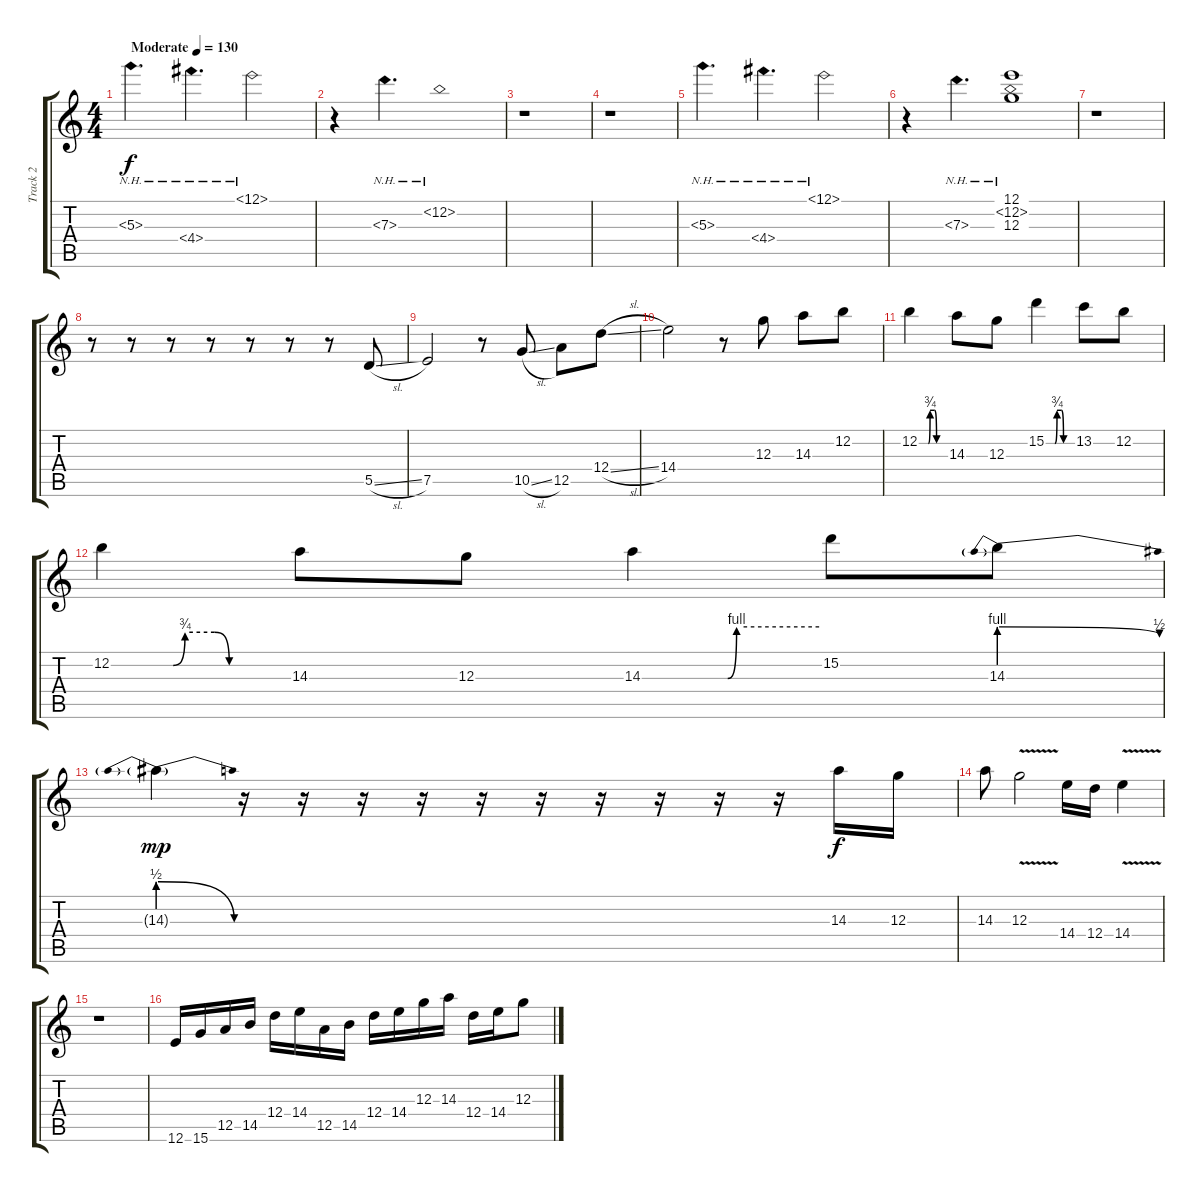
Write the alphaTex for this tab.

\track ("Track 2" "Track 2") {instrument distortionguitar}
\staff {score tabs}
\tuning (E4 B3 G3 D3 A2 E2) {hide}
\ts (4 4)
\tempo (130 "Moderate")
\clef g2
\ks c
5.3{nh}.4{d dy f instrument distortionguitar} 4.4{nh}.4{d} 12.1{nh}.2 |
r.4 7.3{nh}.4{d} 12.2{nh}.1 |
r.1 |
r.1 |
5.3{nh}.4{d} 4.4{nh}.4{d} 12.1{nh}.2 |
r.4 7.3{nh}.4{d} (12.1 12.2{nh} 12.3).1 |
r.1 |
r.8 r.8 r.8 r.8 r.8 r.8 r.8 5.5{sl}.8 |
7.5.2 r.8 10.5{sl}.8 12.5.8 12.4{sl}.8 |
14.4.2 r.8 12.3.8 14.3.8 12.2.8 |
12.2{be (custom 0 0 21 0 25 3 35 3 40 0 60 0)}.4 14.3.8 12.3.8 15.2{be (custom 0 0 20 0 25 3 35 3 40 0 60 0)}.4 13.2.8 12.2.8 |
12.2{be (custom 0 0 21 0 25 3 35 3 40 0 60 0)}.4 14.3.8 12.3.8 14.3{be (custom 0 0 29 0 32 4 60 4)}.4 15.2.8 14.3{be (prebendrelease 0 4 60 2)}.8 |
14.3{be (prebendrelease 0 2 60 0) g}.4{dy mp} r.16 r.16 r.16 r.16 r.16 r.16 r.16 r.16 r.16 r.16 14.3.16{dy f} 12.3.16 |
14.3.8 12.3{v}.2 14.4.16 12.4.16 14.4{v}.4 |
r.1 |
12.6.16 15.6.16 12.5.16 14.5.16 12.4.16 14.4.16 12.5.16 14.5.16 12.4.16 14.4.16 12.3.16 14.3.16 12.4.16 14.4.16 12.3.8
